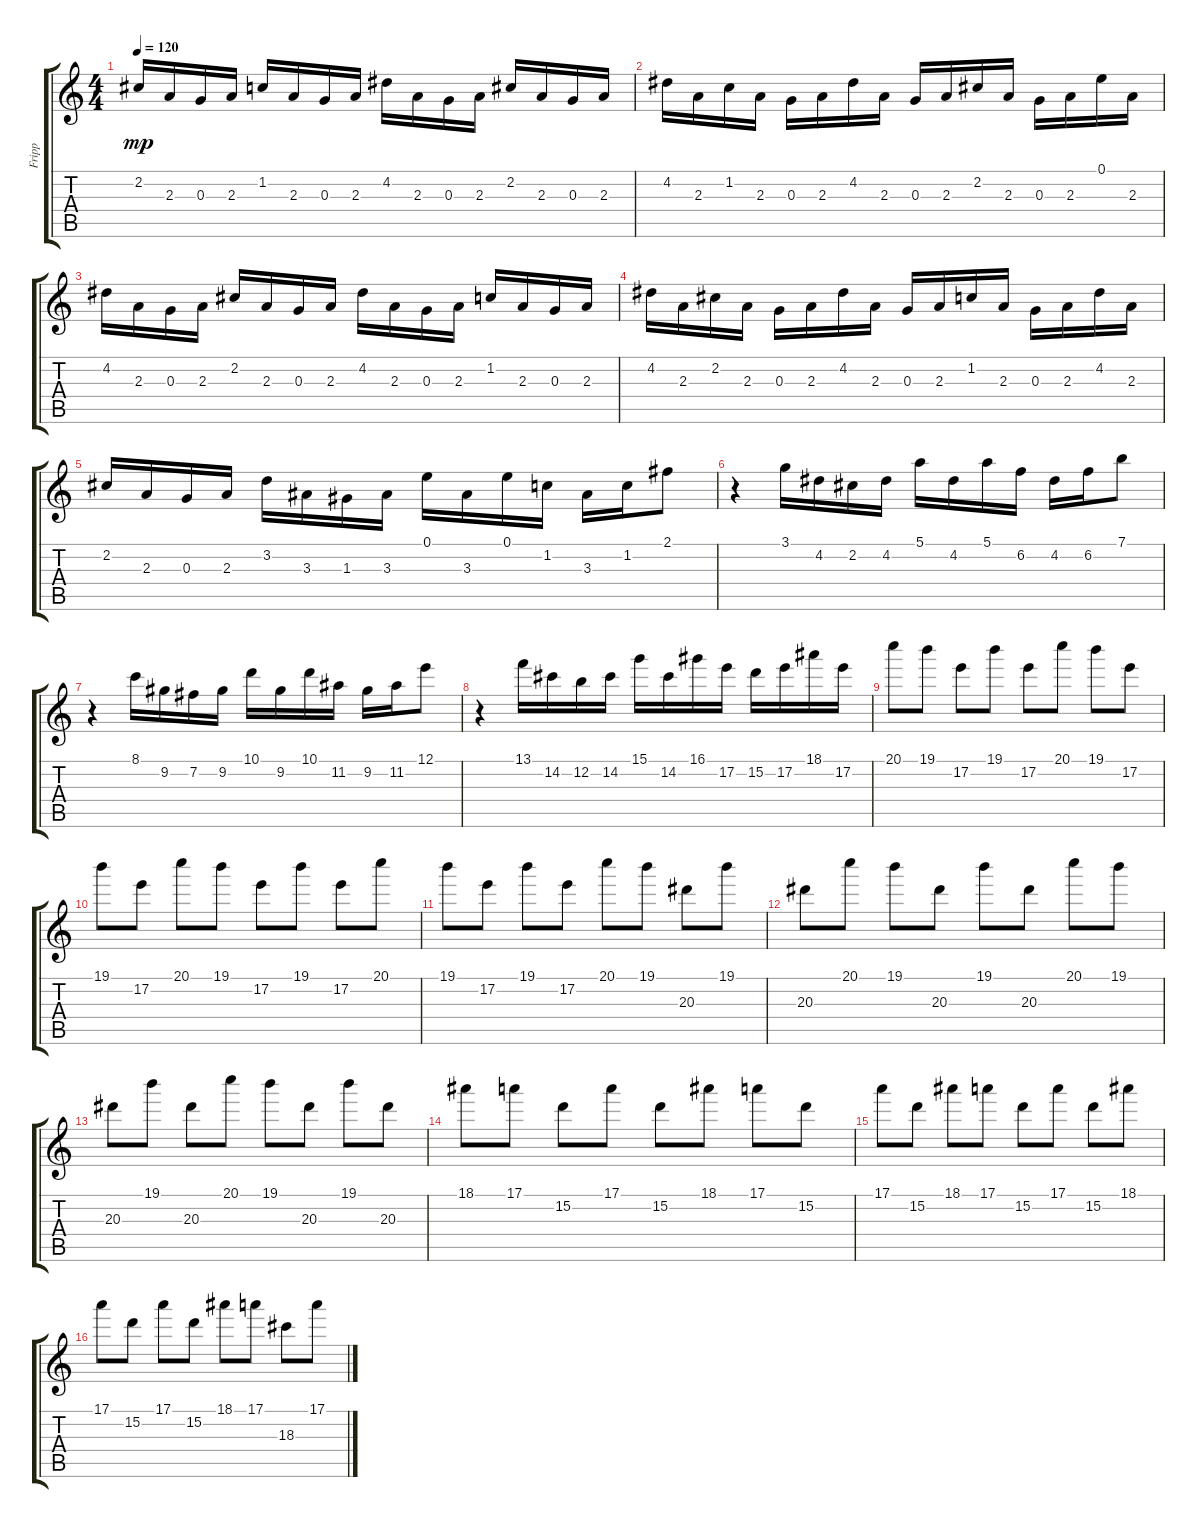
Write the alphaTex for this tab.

\track ("Fripp" "Fripp") {instrument acousticguitarnylon}
\staff {score tabs}
\tuning (E4 B3 G3 D3 A2 E2) {hide}
\ts (4 4)
\tempo 120
\clef g2
\ks c
2.2.16{dy mp} 2.3.16 0.3.16 2.3.16 1.2.16 2.3.16 0.3.16 2.3.16 4.2.16 2.3.16 0.3.16 2.3.16 2.2.16 2.3.16 0.3.16 2.3.16 |
4.2.16 2.3.16 1.2.16 2.3.16 0.3.16 2.3.16 4.2.16 2.3.16 0.3.16 2.3.16 2.2.16 2.3.16 0.3.16 2.3.16 0.1.16 2.3.16 |
4.2.16 2.3.16 0.3.16 2.3.16 2.2.16 2.3.16 0.3.16 2.3.16 4.2.16 2.3.16 0.3.16 2.3.16 1.2.16 2.3.16 0.3.16 2.3.16 |
4.2.16 2.3.16 2.2.16 2.3.16 0.3.16 2.3.16 4.2.16 2.3.16 0.3.16 2.3.16 1.2.16 2.3.16 0.3.16 2.3.16 4.2.16 2.3.16 |
2.2.16 2.3.16 0.3.16 2.3.16 3.2.16 3.3.16 1.3.16 3.3.16 0.1.16 3.3.16 0.1.16 1.2.16 3.3.16 1.2.16 2.1.8 |
r.4 3.1.16 4.2.16 2.2.16 4.2.16 5.1.16 4.2.16 5.1.16 6.2.16 4.2.16 6.2.16 7.1.8 |
r.4 8.1.16 9.2.16 7.2.16 9.2.16 10.1.16 9.2.16 10.1.16 11.2.16 9.2.16 11.2.16 12.1.8 |
r.4 13.1.16 14.2.16 12.2.16 14.2.16 15.1.16 14.2.16 16.1.16 17.2.16 15.2.16 17.2.16 18.1.16 17.2.16 |
20.1.8 19.1.8 17.2.8 19.1.8 17.2.8 20.1.8 19.1.8 17.2.8 |
19.1.8 17.2.8 20.1.8 19.1.8 17.2.8 19.1.8 17.2.8 20.1.8 |
19.1.8 17.2.8 19.1.8 17.2.8 20.1.8 19.1.8 20.3.8 19.1.8 |
20.3.8 20.1.8 19.1.8 20.3.8 19.1.8 20.3.8 20.1.8 19.1.8 |
20.3.8 19.1.8 20.3.8 20.1.8 19.1.8 20.3.8 19.1.8 20.3.8 |
18.1.8 17.1.8 15.2.8 17.1.8 15.2.8 18.1.8 17.1.8 15.2.8 |
17.1.8 15.2.8 18.1.8 17.1.8 15.2.8 17.1.8 15.2.8 18.1.8 |
17.1.8 15.2.8 17.1.8 15.2.8 18.1.8 17.1.8 18.3.8 17.1.8
